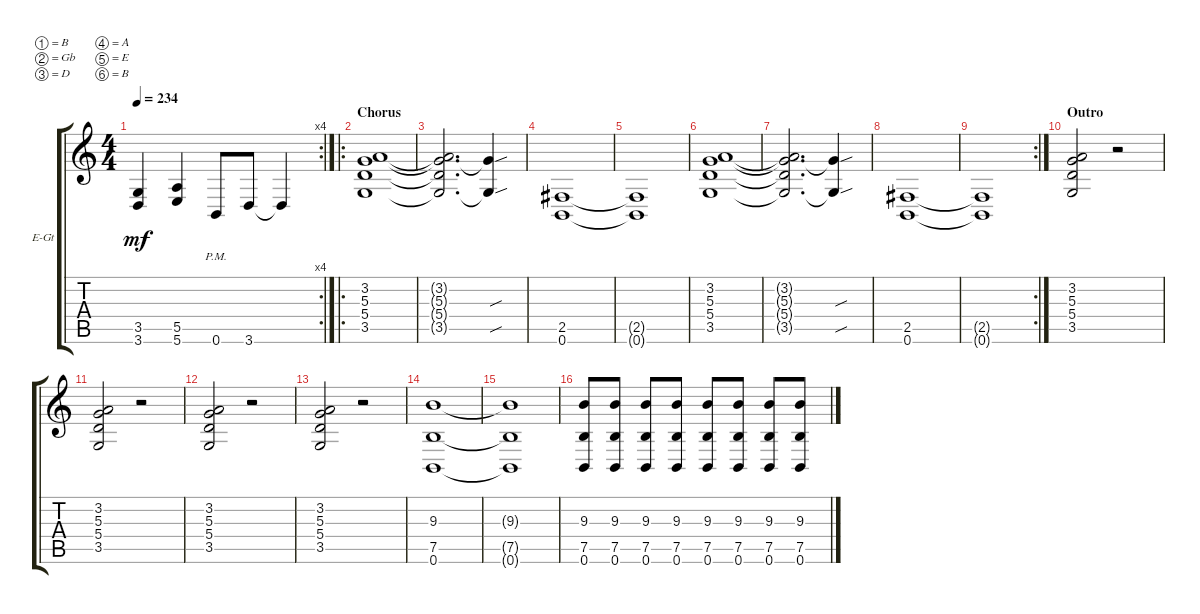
\bracketExtendMode groupsimilarinstruments
\firstSystemTrackNameOrientation horizontal
\otherSystemsTrackNameOrientation horizontal
\track ("Electric Guitar 1" "E-Gt") {instrument distortionguitar}
\staff {score tabs}
\tuning (B3 Gb3 D3 A2 E2 B1)
\rc 4
\ts (4 4)
\tempo 234
\clef g2
\ks c
(3.6{t} 3.5{t}).4{dy mf} (5.6 5.5).4 0.6{pm}.8 3.6.8 3.6{t}.4 |
\ro
\section ("" "Chorus")
(3.5 5.4 5.3 3.2).1 |
(3.5{t} 5.4{t} 5.3{t} 3.2{t}).2{d} (3.5{sou t} 5.3{sou t}).4 |
(2.5 0.6).1 |
(2.5{t} 0.6{t}).1 |
(3.5 5.4 5.3 3.2).1 |
(3.5{t} 5.4{t} 5.3{t} 3.2{t}).2{d} (3.5{sou t} 5.3{sou t}).4 |
(2.5 0.6).1 |
\rc 2
(2.5{t} 0.6{t}).1 |
\section ("" "Outro")
(3.5 5.4 5.3 3.2).2 r.2 |
(3.5 5.4 5.3 3.2).2 r.2 |
(3.5 5.4 5.3 3.2).2 r.2 |
(3.5 5.4 5.3 3.2).2 r.2 |
(0.6 7.5 9.3).1 |
(0.6{t} 7.5{t} 9.3{t}).1 |
(0.6 7.5 9.3).8 (0.6 7.5 9.3).8 (0.6 7.5 9.3).8 (0.6 7.5 9.3).8 (0.6 7.5 9.3).8 (0.6 7.5 9.3).8 (0.6 7.5 9.3).8 (0.6 7.5 9.3).8
